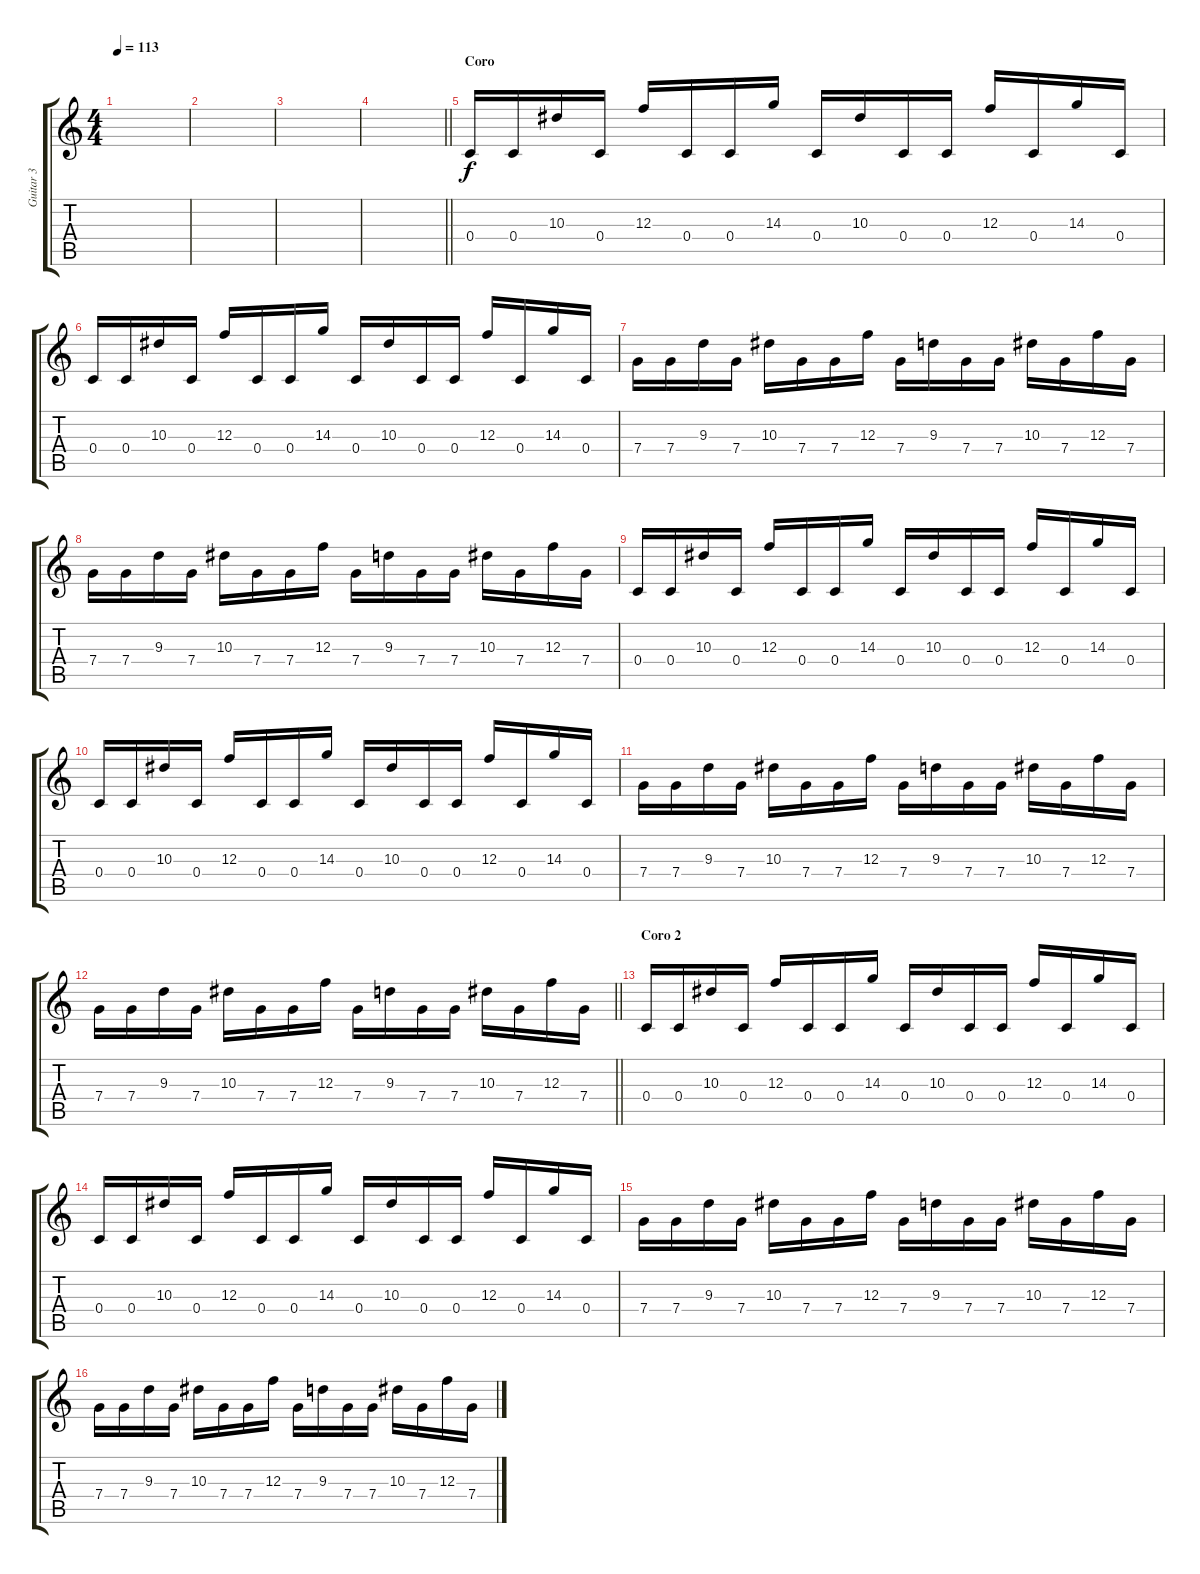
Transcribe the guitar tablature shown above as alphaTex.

\track ("Guitar 3" "Guitar 3") {instrument overdrivenguitar}
\staff {score tabs}
\tuning (D4 A3 F3 C3 G2 C2) {hide}
\ts (4 4)
\tempo 113
\clef g2
\ks c
|
|
|
\barLineRight lightlight
|
\section ("" "Coro")
0.4.16 0.4.16 10.3.16 0.4.16 12.3.16 0.4.16 0.4.16 14.3.16 0.4.16 10.3.16 0.4.16 0.4.16 12.3.16 0.4.16 14.3.16 0.4.16 |
0.4.16 0.4.16 10.3.16 0.4.16 12.3.16 0.4.16 0.4.16 14.3.16 0.4.16 10.3.16 0.4.16 0.4.16 12.3.16 0.4.16 14.3.16 0.4.16 |
7.4.16 7.4.16 9.3.16 7.4.16 10.3.16 7.4.16 7.4.16 12.3.16 7.4.16 9.3.16 7.4.16 7.4.16 10.3.16 7.4.16 12.3.16 7.4.16 |
7.4.16 7.4.16 9.3.16 7.4.16 10.3.16 7.4.16 7.4.16 12.3.16 7.4.16 9.3.16 7.4.16 7.4.16 10.3.16 7.4.16 12.3.16 7.4.16 |
0.4.16 0.4.16 10.3.16 0.4.16 12.3.16 0.4.16 0.4.16 14.3.16 0.4.16 10.3.16 0.4.16 0.4.16 12.3.16 0.4.16 14.3.16 0.4.16 |
0.4.16 0.4.16 10.3.16 0.4.16 12.3.16 0.4.16 0.4.16 14.3.16 0.4.16 10.3.16 0.4.16 0.4.16 12.3.16 0.4.16 14.3.16 0.4.16 |
7.4.16 7.4.16 9.3.16 7.4.16 10.3.16 7.4.16 7.4.16 12.3.16 7.4.16 9.3.16 7.4.16 7.4.16 10.3.16 7.4.16 12.3.16 7.4.16 |
\barLineRight lightlight
7.4.16 7.4.16 9.3.16 7.4.16 10.3.16 7.4.16 7.4.16 12.3.16 7.4.16 9.3.16 7.4.16 7.4.16 10.3.16 7.4.16 12.3.16 7.4.16 |
\section ("" "Coro 2")
0.4.16 0.4.16 10.3.16 0.4.16 12.3.16 0.4.16 0.4.16 14.3.16 0.4.16 10.3.16 0.4.16 0.4.16 12.3.16 0.4.16 14.3.16 0.4.16 |
0.4.16 0.4.16 10.3.16 0.4.16 12.3.16 0.4.16 0.4.16 14.3.16 0.4.16 10.3.16 0.4.16 0.4.16 12.3.16 0.4.16 14.3.16 0.4.16 |
7.4.16 7.4.16 9.3.16 7.4.16 10.3.16 7.4.16 7.4.16 12.3.16 7.4.16 9.3.16 7.4.16 7.4.16 10.3.16 7.4.16 12.3.16 7.4.16 |
7.4.16 7.4.16 9.3.16 7.4.16 10.3.16 7.4.16 7.4.16 12.3.16 7.4.16 9.3.16 7.4.16 7.4.16 10.3.16 7.4.16 12.3.16 7.4.16
